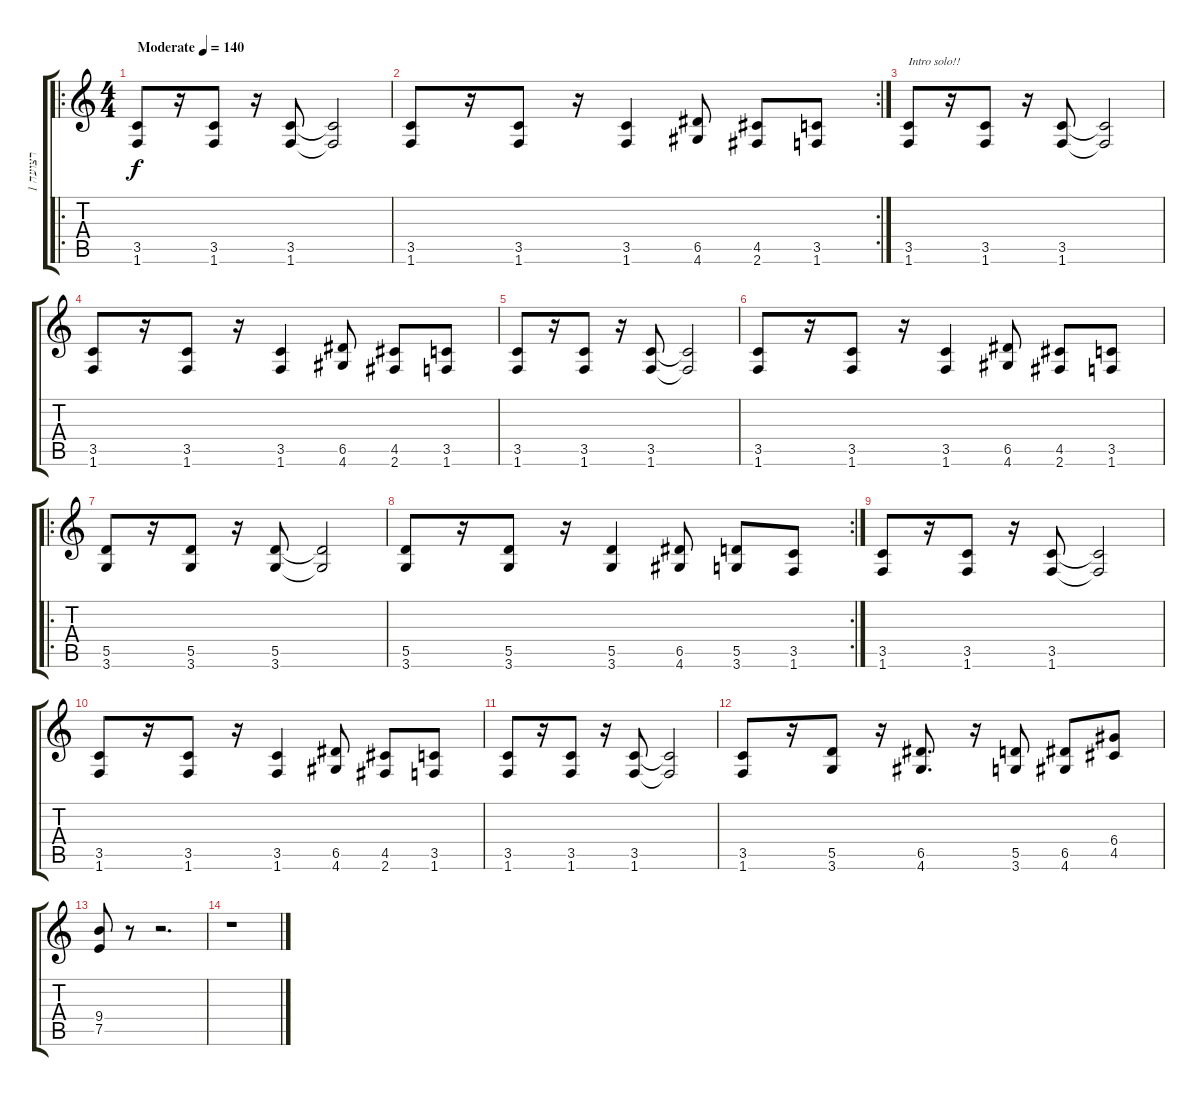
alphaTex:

\track ("רצועה 1" "רצועה 1") {instrument distortionguitar}
\staff {score tabs}
\tuning (E4 B3 G3 D3 A2 E2) {hide}
\ro
\ts (4 4)
\tempo (140 "Moderate")
\clef g2
\ks c
(3.5 1.6).8{dy f instrument distortionguitar} r.16 (3.5 1.6).8 r.16 (3.5 1.6).8 (3.5{t} 1.6{t}).2 |
\rc 2
(3.5 1.6).8 r.16 (3.5 1.6).8 r.16 (3.5 1.6).4 (6.5 4.6).8 (4.5 2.6).8 (3.5 1.6).8 |
(3.5 1.6).8{txt "Intro solo!!"} r.16 (3.5 1.6).8 r.16 (3.5 1.6).8 (3.5{t} 1.6{t}).2 |
(3.5 1.6).8 r.16 (3.5 1.6).8 r.16 (3.5 1.6).4 (6.5 4.6).8 (4.5 2.6).8 (3.5 1.6).8 |
(3.5 1.6).8 r.16 (3.5 1.6).8 r.16 (3.5 1.6).8 (3.5{t} 1.6{t}).2 |
(3.5 1.6).8 r.16 (3.5 1.6).8 r.16 (3.5 1.6).4 (6.5 4.6).8 (4.5 2.6).8 (3.5 1.6).8 |
\ro
(5.5 3.6).8 r.16 (5.5 3.6).8 r.16 (5.5 3.6).8 (5.5{t} 3.6{t}).2 |
\rc 2
(5.5 3.6).8 r.16 (5.5 3.6).8 r.16 (5.5 3.6).4 (6.5 4.6).8 (5.5 3.6).8 (3.5 1.6).8 |
(3.5 1.6).8 r.16 (3.5 1.6).8 r.16 (3.5 1.6).8 (3.5{t} 1.6{t}).2 |
(3.5 1.6).8 r.16 (3.5 1.6).8 r.16 (3.5 1.6).4 (6.5 4.6).8 (4.5 2.6).8 (3.5 1.6).8 |
(3.5 1.6).8 r.16 (3.5 1.6).8 r.16 (3.5 1.6).8 (3.5{t} 1.6{t}).2 |
(3.5 1.6).8 r.16 (5.5 3.6).8 r.16 (6.5 4.6).8{d} r.16 (5.5 3.6).8 (6.5 4.6).8 (6.4 4.5).8 |
(9.4 7.5).8 r.8 r.2{d} |
r.1
